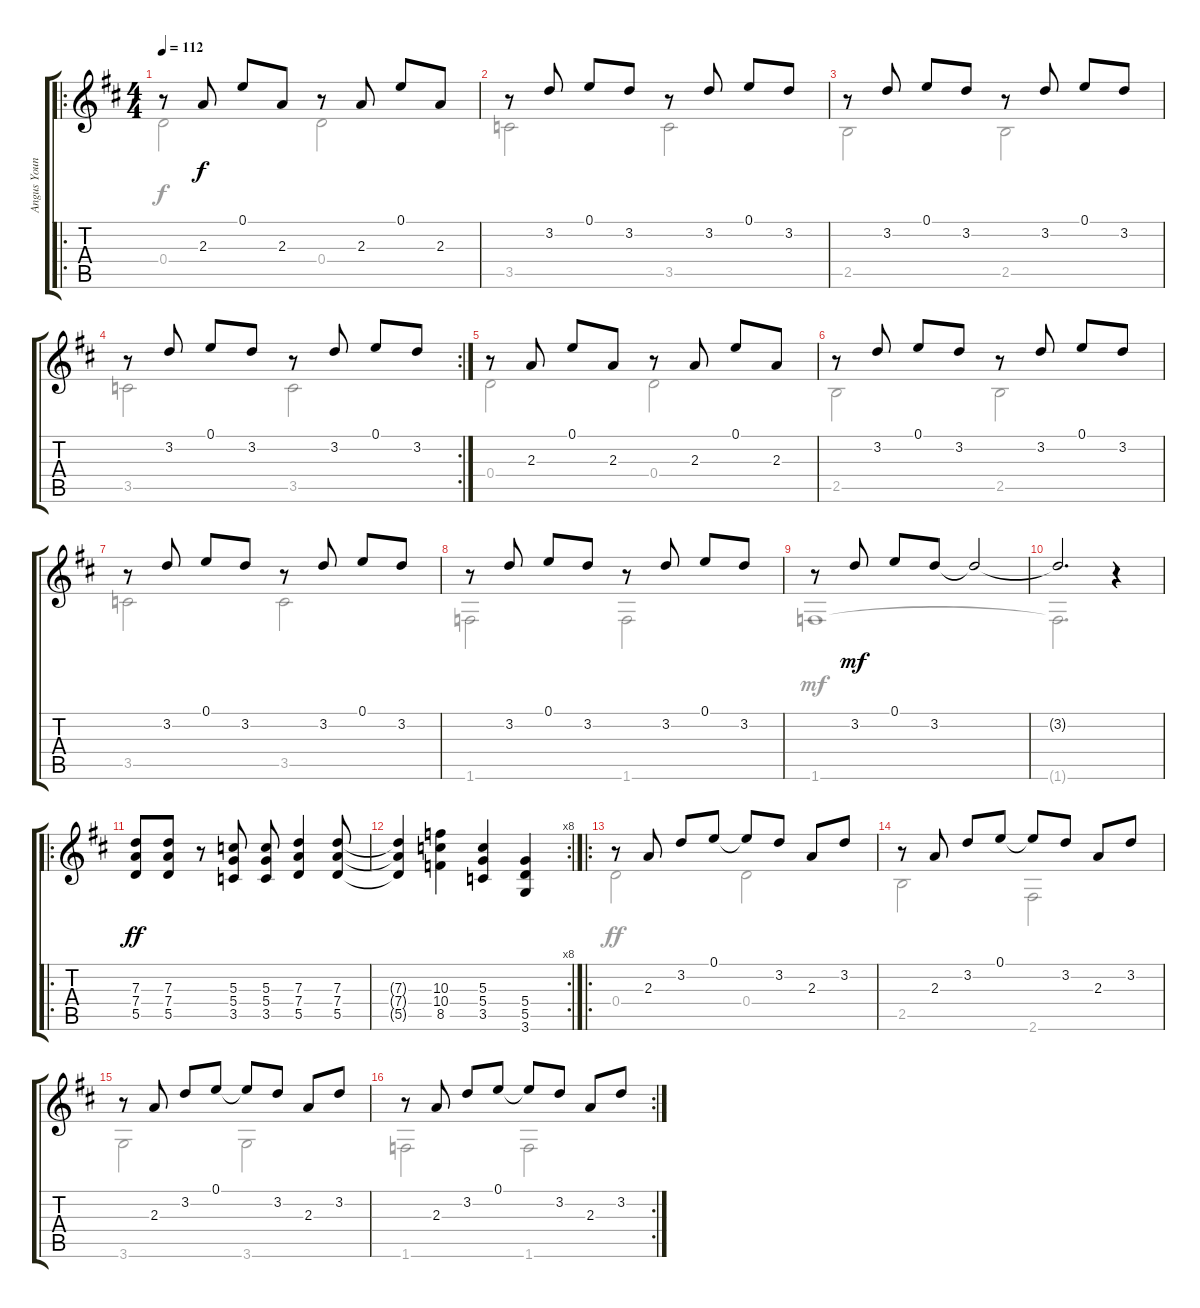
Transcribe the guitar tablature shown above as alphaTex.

\track ("Angus Young" "Angus Youn") {instrument distortionguitar}
\staff {score tabs}
\tuning (E4 B3 G3 D3 A2 E2) {hide}
\voice
\ro
\ts (4 4)
\tempo 112
\clef g2
\ks d
r.8{dy f instrument distortionguitar} 2.3.8 0.1.8 2.3.8 r.8 2.3.8 0.1.8 2.3.8 |
r.8 3.2.8 0.1.8 3.2.8 r.8 3.2.8 0.1.8 3.2.8 |
r.8 3.2.8 0.1.8 3.2.8 r.8 3.2.8 0.1.8 3.2.8 |
\rc 2
r.8 3.2.8 0.1.8 3.2.8 r.8 3.2.8 0.1.8 3.2.8 |
r.8 2.3.8 0.1.8 2.3.8 r.8 2.3.8 0.1.8 2.3.8 |
r.8 3.2.8 0.1.8 3.2.8 r.8 3.2.8 0.1.8 3.2.8 |
r.8 3.2.8 0.1.8 3.2.8 r.8 3.2.8 0.1.8 3.2.8 |
r.8 3.2.8 0.1.8 3.2.8 r.8 3.2.8 0.1.8 3.2.8 |
r.8 3.2.8{dy mf} 0.1.8 3.2.8 3.2{t}.2 |
3.2{t}.2{d} r.4 |
\ro
(7.3 7.4 5.5).8{dy ff} (7.3 7.4 5.5).8 r.8 (5.3 5.4 3.5).8 (5.3 5.4 3.5).8 (7.3 7.4 5.5).4 (7.3 7.4 5.5).8 |
\rc 8
(7.3{t} 7.4{t} 5.5{t}).4 (10.3 10.4 8.5).4 (5.3 5.4 3.5).4 (5.4 5.5 3.6).4 |
\ro
r.8 2.3.8 3.2.8 0.1.8 0.1{t}.8 3.2.8 2.3.8 3.2.8 |
r.8 2.3.8 3.2.8 0.1.8 0.1{t}.8 3.2.8 2.3.8 3.2.8 |
r.8 2.3.8 3.2.8 0.1.8 0.1{t}.8 3.2.8 2.3.8 3.2.8 |
\rc 2
r.8 2.3.8 3.2.8 0.1.8 0.1{t}.8 3.2.8 2.3.8 3.2.8
\voice
\clef g2
\ottava regular
\simile none
\ks d
0.4.2{dy f} 0.4.2 |
3.5.2 3.5.2 |
2.5.2 2.5.2 |
3.5.2 3.5.2 |
0.4.2 0.4.2 |
2.5.2 2.5.2 |
3.5.2 3.5.2 |
1.6.2 1.6.2 |
1.6.1{dy mf} |
1.6{t}.2{d} r.4 |
|
|
0.4.2{dy ff} 0.4.2 |
2.5.2 2.6.2 |
3.6.2 3.6.2 |
1.6.2 1.6.2
